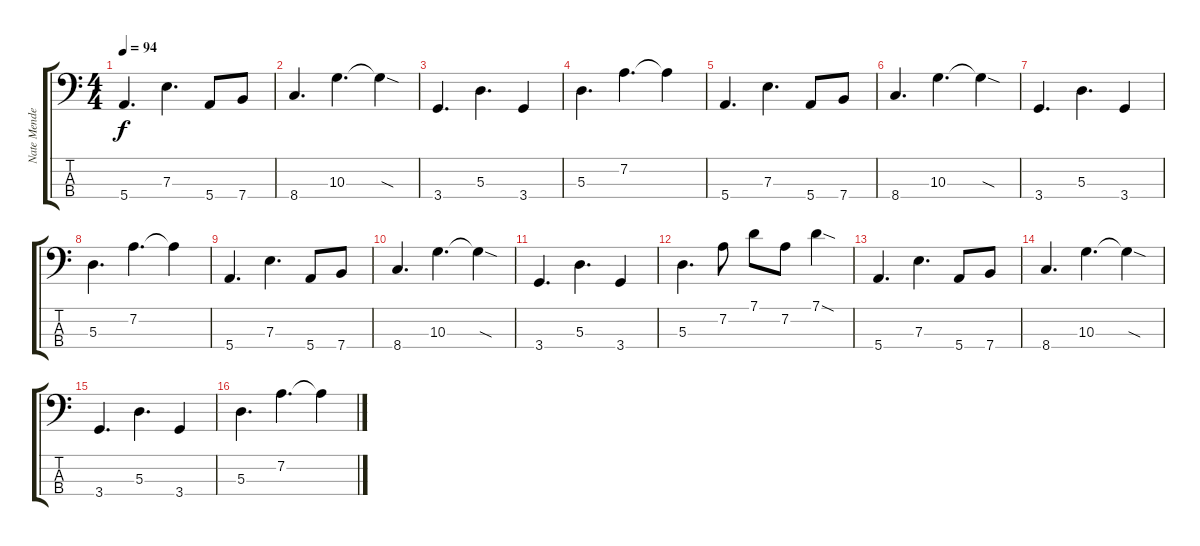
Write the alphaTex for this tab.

\track ("Nate Mendel - Bass" "Nate Mende") {instrument electricbassfinger}
\staff {score tabs}
\tuning (G2 D2 A1 E1) {hide}
\ts (4 4)
\tempo 94
\clef f4
\ks c
5.4.4{d dy f} 7.3.4{d} 5.4.8 7.4.8 |
8.4.4{d} 10.3.4{d} 10.3{sod t}.4 |
3.4.4{d} 5.3.4{d} 3.4.4 |
5.3.4{d} 7.2.4{d} 7.2{t}.4 |
5.4.4{d} 7.3.4{d} 5.4.8 7.4.8 |
8.4.4{d} 10.3.4{d} 10.3{sod t}.4 |
3.4.4{d} 5.3.4{d} 3.4.4 |
5.3.4{d} 7.2.4{d} 7.2{t}.4 |
5.4.4{d} 7.3.4{d} 5.4.8 7.4.8 |
8.4.4{d} 10.3.4{d} 10.3{sod t}.4 |
3.4.4{d} 5.3.4{d} 3.4.4 |
5.3.4{d} 7.2.8 7.1.8 7.2.8 7.1{sod}.4 |
5.4.4{d} 7.3.4{d} 5.4.8 7.4.8 |
8.4.4{d} 10.3.4{d} 10.3{sod t}.4 |
3.4.4{d} 5.3.4{d} 3.4.4 |
5.3.4{d} 7.2.4{d} 7.2{t}.4
